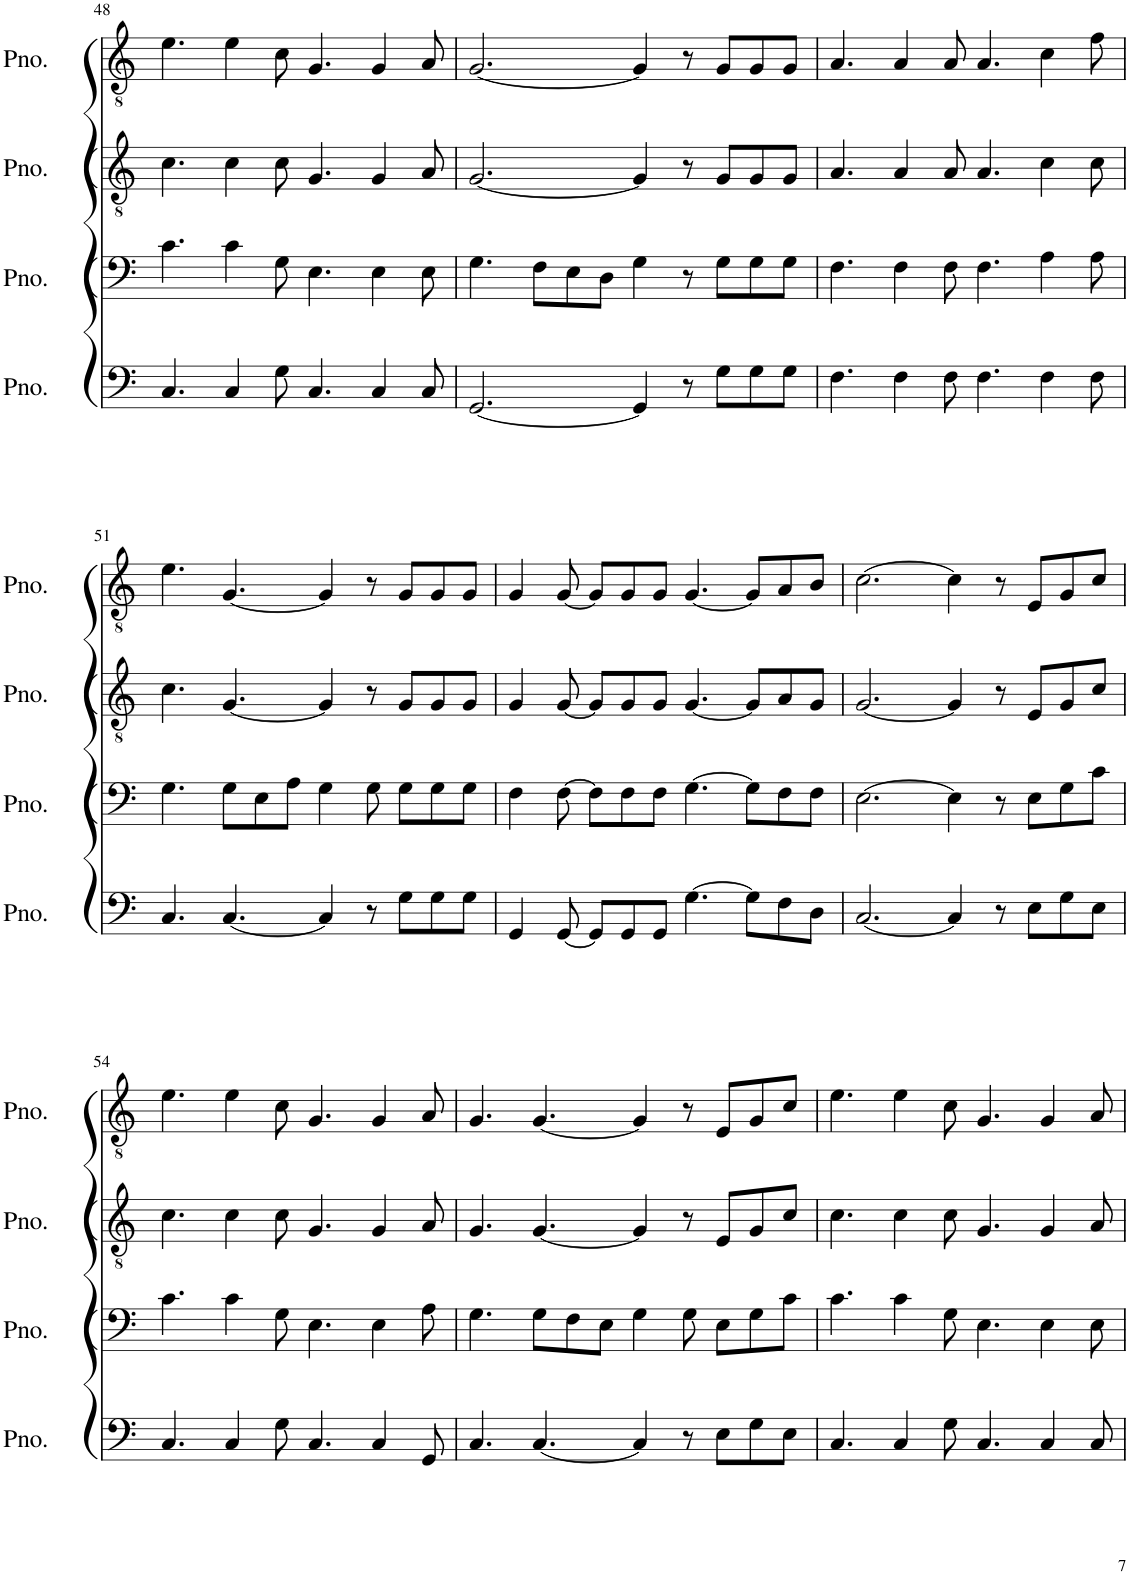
**kern	**kern	**kern	**kern
*part4	*part3	*part2	*part1
*staff4	*staff3	*staff2	*staff1
*I"Piano	*I"Piano	*I"Piano	*I"Piano
*I'Pno.	*I'Pno.	*I'Pno.	*I'Pno.
!!LO:PB:g=z
*clefF4	*clefF4	*clefGv2	*clefGv2
*k[]	*k[]	*k[]	*k[]
*M12/8	*M12/8	*M12/8	*M12/8
=48	=48	=48	=48
4.C/	4.c\	4.c\	4.e\
4C/	4c\	4c\	4e\
8G\	8G\	8c\	8c\
4.C/	4.E\	4.G/	4.G/
4C/	4E\	4G/	4G/
8C/	8E\	8A/	8A/
=49	=49	=49	=49
[2.GG/	4.G\	[2.G/	[2.G/
.	8F\L	.	.
.	8E\	.	.
.	8D\J	.	.
4GG/]	4G\	4G/]	4G/]
8r	8r	8r	8r
8G\L	8G\L	8G/L	8G/L
8G\	8G\	8G/	8G/
8G\J	8G\J	8G/J	8G/J
=50	=50	=50	=50
4.F\	4.F\	4.A/	4.A/
4F\	4F\	4A/	4A/
8F\	8F\	8A/	8A/
4.F\	4.F\	4.A/	4.A/
4F\	4A\	4c\	4c\
8F\	8A\	8c\	8f\
!!LO:LB:g=z
=51	=51	=51	=51
4.C/	4.G\	4.c\	4.e\
[4.C/	8G\L	[4.G/	[4.G/
.	8E\	.	.
.	8A\J	.	.
4C/]	4G\	4G/]	4G/]
8r	8G\	8r	8r
8G\L	8G\L	8G/L	8G/L
8G\	8G\	8G/	8G/
8G\J	8G\J	8G/J	8G/J
=52	=52	=52	=52
4GG/	4F\	4G/	4G/
[8GG/	[8F\	[8G/	[8G/
8GG/L]	8F\L]	8G/L]	8G/L]
8GG/	8F\	8G/	8G/
8GG/J	8F\J	8G/J	8G/J
[4.G\	[4.G\	[4.G/	[4.G/
8G\L]	8G\L]	8G/L]	8G/L]
8F\	8F\	8A/	8A/
8D\J	8F\J	8G/J	8B/J
=53	=53	=53	=53
[2.C/	[2.E\	[2.G/	[2.c\
4C/]	4E\]	4G/]	4c\]
8r	8r	8r	8r
8E\L	8E\L	8E/L	8E/L
8G\	8G\	8G/	8G/
8E\J	8c\J	8c/J	8c/J
!!LO:LB:g=z
=54	=54	=54	=54
4.C/	4.c\	4.c\	4.e\
4C/	4c\	4c\	4e\
8G\	8G\	8c\	8c\
4.C/	4.E\	4.G/	4.G/
4C/	4E\	4G/	4G/
8GG/	8A\	8A/	8A/
=55	=55	=55	=55
4.C/	4.G\	4.G/	4.G/
[4.C/	8G\L	[4.G/	[4.G/
.	8F\	.	.
.	8E\J	.	.
4C/]	4G\	4G/]	4G/]
8r	8G\	8r	8r
8E\L	8E\L	8E/L	8E/L
8G\	8G\	8G/	8G/
8E\J	8c\J	8c/J	8c/J
=56	=56	=56	=56
4.C/	4.c\	4.c\	4.e\
4C/	4c\	4c\	4e\
8G\	8G\	8c\	8c\
4.C/	4.E\	4.G/	4.G/
4C/	4E\	4G/	4G/
8C/	8E\	8A/	8A/
=	=	=	=
*-	*-	*-	*-
